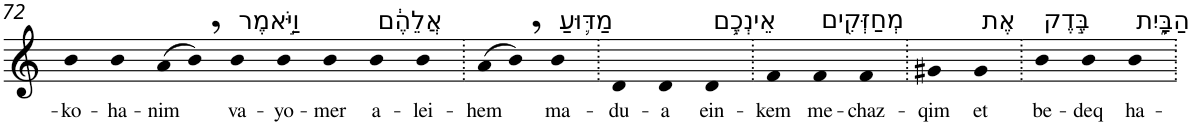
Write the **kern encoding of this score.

**kern	**text
*part1	*part1
*staff1	*staff1
*I"Piano	*
*I'Pno	*
!!LO:PB:g=z
*clefG2	*
*k[]	*
=72	=72
!	!LO:LY:b
4b	-ko-
!	!LO:LY:b
4b	-ha-
!	!LO:LY:b
(>8a	-nim
8b,)	.
!LO:TX:a:t=וַיֹּ֣אמֶר	!
!	!LO:LY:b
4b	va-
!	!LO:LY:b
4b	-yo-
!	!LO:LY:b
4b	-mer
!LO:TX:a:t=אֲלֵהֶ֔ם	!
!	!LO:LY:b
4b	a-
!	!LO:LY:b
4b	-lei-
=73.	=73.
!	!LO:LY:b
(>8a	-hem
8b,)	.
!LO:TX:a:t=מַדּ֛וּעַ	!
!	!LO:LY:b
4b	ma-
=74.	=74.
!	!LO:LY:b
4d	-du-
!	!LO:LY:b
4d	-a
!LO:TX:a:t=אֵינְכֶ֥ם	!
!	!LO:LY:b
4d	ein-
=75.	=75.
!	!LO:LY:b
4f	-kem
!LO:TX:a:t=מְחַזְּקִ֖ים	!
!	!LO:LY:b
4f	me-
!	!LO:LY:b
4f	-chaz-
=76.	=76.
!	!LO:LY:b
4g#X	-qim
!LO:TX:a:t=אֶת	!
!	!LO:LY:b
4g#	et
=77.	=77.
!LO:TX:a:t=בֶּ֣דֶק	!
!	!LO:LY:b
4b	be-
!	!LO:LY:b
4b	-deq
!LO:TX:a:t=הַבָּ֑יִת	!
!	!LO:LY:b
4b	ha-
=.	=.
*-	*-
